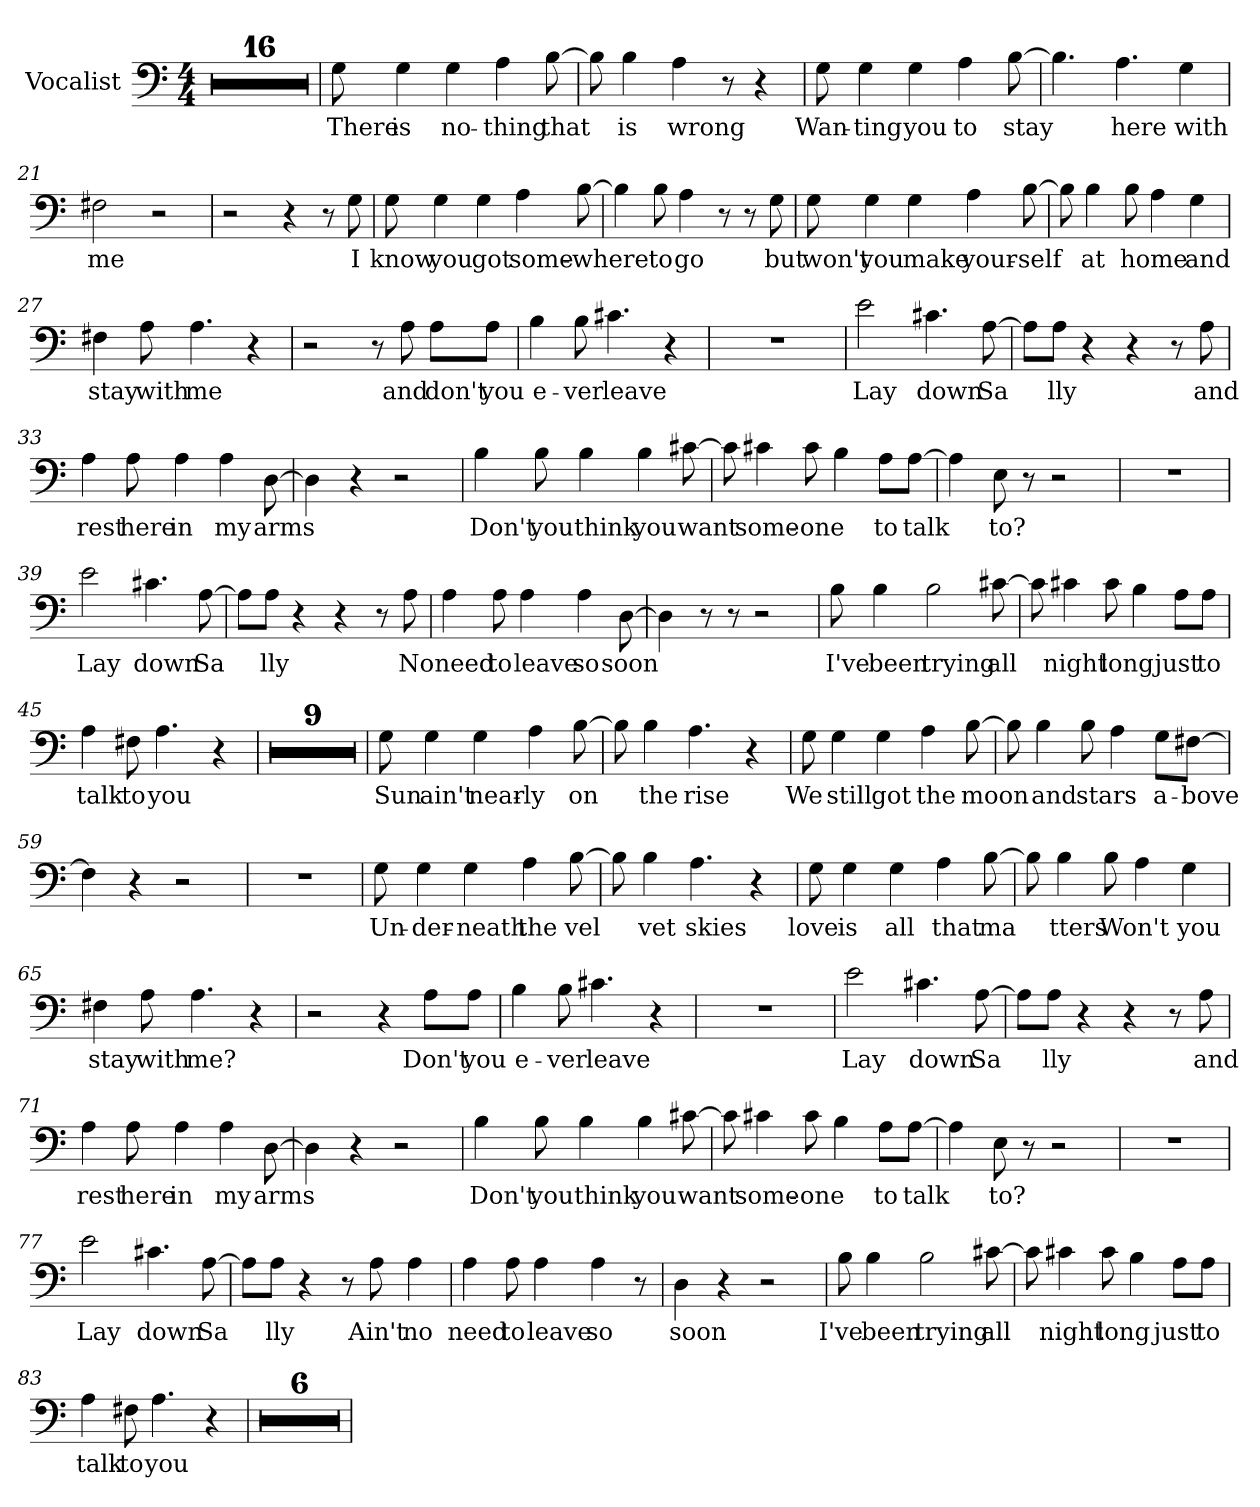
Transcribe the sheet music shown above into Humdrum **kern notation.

**kern	**text
*part1	*part1
*staff1	*staff1
*I"Vocalist	*
*clefF4	*
*M4/4	*
=1	=1
*clefF4	*
*M4/4	*
1r	.
=2	=2
1r	.
=3	=3
1r	.
=4	=4
1r	.
=5	=5
1r	.
=6	=6
1r	.
=7	=7
1r	.
=8	=8
1r	.
=9	=9
1r	.
=10	=10
1r	.
=11	=11
1r	.
=12	=12
1r	.
=13	=13
1r	.
=14	=14
1r	.
=15	=15
1r	.
=16	=16
1r	.
=17	=17
8G	There
4G	is
4G	no-
4A	-thing
[8B	that
=18	=18
8B]	_
4B	is
4A	wrong
8r	.
4r	.
=19	=19
8G	Wan-
4G	-ting
4G	you
4A	to
[8B	stay
=20	=20
4.B]	_
4.A	here
4G	with
=21	=21
2F#X	me
2r	.
=22	=22
2r	.
4r	.
8r	.
8G	I
=23	=23
8G	know
4G	you
4G	got
4A	some-
[8B	-where
=24	=24
4B]	_
8B	to
4A	go
8r	.
8r	.
8G	but
=25	=25
8G	won't
4G	you
4G	make
4A	your-
[8B	-self
=26	=26
8B]	_
4B	at
8B	home
4A	_
4G	and
=27	=27
4F#X	stay
8A	with
4.A	me
4r	.
=28	=28
2r	.
8r	.
8A	and
8A\L	don't
8A\J	you
=29	=29
4B	e-
8B	-ver
4.c#X	leave
4r	.
=30	=30
1r	.
=31	=31
2e	Lay
4.c#X	down
[8A	Sa-
=32	=32
8A\L]	_
8A\J	-lly
4r	.
4r	.
8r	.
8A	and
=33	=33
4A	rest
8A	here
4A	in
4A	my
[8D	arms
=34	=34
4D]	_
4r	.
2r	.
=35	=35
4B	Don't
8B	you
4B	think
4B	you
[8c#X	want
=36	=36
8c#]	_
4c#X	some-
8c#	-one
4B	_
8A\L	to
[8A\J	talk
=37	=37
4A]	_
8E	to?
8r	.
2r	.
=38	=38
1r	.
=39	=39
2e	Lay
4.c#X	down
[8A	Sa-
=40	=40
8A\L]	_
8A\J	-lly
4r	.
4r	.
8r	.
8A	No
=41	=41
4A	need
8A	to
4A	leave
4A	so
[8D	soon
=42	=42
4D]	_
8r	.
8r	.
2r	.
=43	=43
8B	I've
4B	been
2B	trying
[8c#X	all
=44	=44
8c#]	_
4c#X	night
8c#	long
4B	_
8A\L	just
8A\J	to
=45	=45
4A	talk
8F#X	to
4.A	you
4r	.
=46	=46
1r	.
=47	=47
1r	.
=48	=48
1r	.
=49	=49
1r	.
=50	=50
1r	.
=51	=51
1r	.
=52	=52
1r	.
=53	=53
1r	.
=54	=54
1r	.
=55	=55
8G	Sun
4G	ain't
4G	near-
4A	-ly
[8B	on
=56	=56
8B]	_
4B	the
4.A	rise
4r	.
=57	=57
8G	We
4G	still
4G	got
4A	the
[8B	moon
=58	=58
8B]	_
4B	and
8B	stars
4A	_
8G\L	a-
[8F#X\J	-bove
=59	=59
4F#]	_
4r	.
2r	.
=60	=60
1r	.
=61	=61
8G	Un-
4G	-der-
4G	-neath
4A	the
[8B	vel-
=62	=62
8B]	_
4B	-vet
4.A	skies
4r	.
=63	=63
8G	love
4G	is
4G	all
4A	that
[8B	ma-
=64	=64
8B]	_
4B	-tters
8B	Won't
4A	_
4G	you
=65	=65
4F#X	stay
8A	with
4.A	me?
4r	.
=66	=66
2r	.
4r	.
8A\L	Don't
8A\J	you
=67	=67
4B	e-
8B	-ver
4.c#X	leave
4r	.
=68	=68
1r	.
=69	=69
2e	Lay
4.c#X	down
[8A	Sa-
=70	=70
8A\L]	_
8A\J	-lly
4r	.
4r	.
8r	.
8A	and
=71	=71
4A	rest
8A	here
4A	in
4A	my
[8D	arms
=72	=72
4D]	_
4r	.
2r	.
=73	=73
4B	Don't
8B	you
4B	think
4B	you
[8c#X	want
=74	=74
8c#]	_
4c#X	some-
8c#	-one
4B	_
8A\L	to
[8A\J	talk
=75	=75
4A]	_
8E	to?
8r	.
2r	.
=76	=76
1r	.
=77	=77
2e	Lay
4.c#X	down
[8A	Sa-
=78	=78
8A\L]	_
8A\J	-lly
4r	.
8r	.
8A	Ain't
4A	no
=79	=79
4A	need
8A	to
4A	leave
4A	so
8r	.
=80	=80
4D	soon
4r	.
2r	.
=81	=81
8B	I've
4B	been
2B	trying
[8c#X	all
=82	=82
8c#]	_
4c#X	night
8c#	long
4B	_
8A\L	just
8A\J	to
=83	=83
4A	talk
8F#X	to
4.A	you
4r	.
=84	=84
1r	.
=85	=85
1r	.
=86	=86
1r	.
=87	=87
1r	.
=88	=88
1r	.
=89	=89
1r	.
=	=
*-	*-
